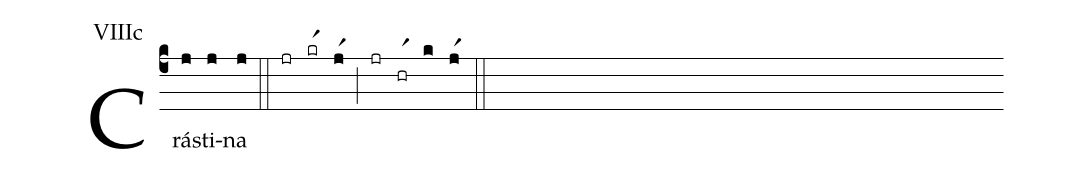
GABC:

annotation: VIIIc;
%%
(c4) Crá(j)sti(j)na(j) (::) (jr)(krr1)(jr1)(;)(jr)(hrr1)(k)(jr1)(::)
